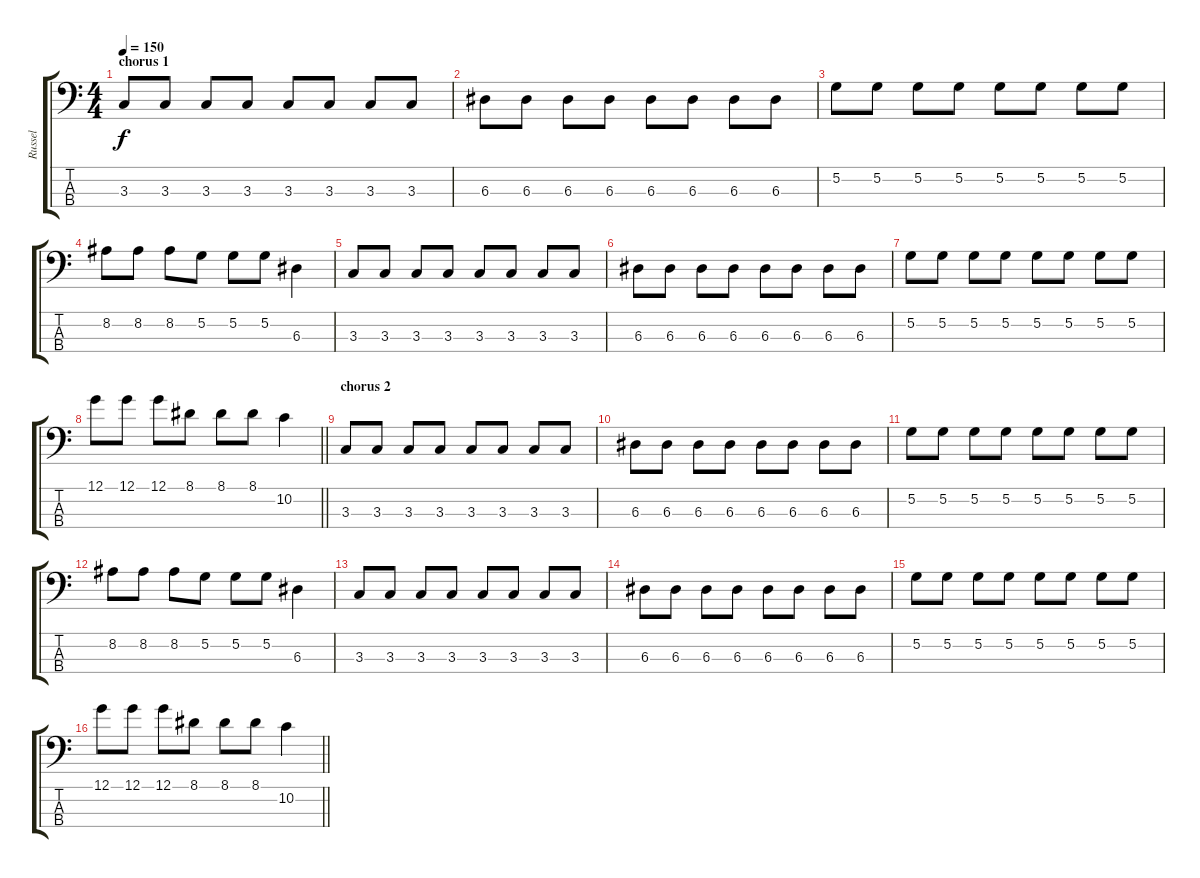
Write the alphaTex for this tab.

\track ("Russel" "Russel") {instrument electricbasspick}
\staff {score tabs}
\tuning (G2 D2 A1 E1) {hide}
\ts (4 4)
\section ("" "chorus 1")
\tempo 150
\clef f4
\ks c
3.3.8{dy f} 3.3.8 3.3.8 3.3.8 3.3.8 3.3.8 3.3.8 3.3.8 |
6.3.8 6.3.8 6.3.8 6.3.8 6.3.8 6.3.8 6.3.8 6.3.8 |
5.2.8 5.2.8 5.2.8 5.2.8 5.2.8 5.2.8 5.2.8 5.2.8 |
8.2.8 8.2.8 8.2.8 5.2.8 5.2.8 5.2.8 6.3.4 |
3.3.8 3.3.8 3.3.8 3.3.8 3.3.8 3.3.8 3.3.8 3.3.8 |
6.3.8 6.3.8 6.3.8 6.3.8 6.3.8 6.3.8 6.3.8 6.3.8 |
5.2.8 5.2.8 5.2.8 5.2.8 5.2.8 5.2.8 5.2.8 5.2.8 |
\barLineRight lightlight
12.1.8 12.1.8 12.1.8 8.1.8 8.1.8 8.1.8 10.2.4 |
\section ("" "chorus 2")
3.3.8 3.3.8 3.3.8 3.3.8 3.3.8 3.3.8 3.3.8 3.3.8 |
6.3.8 6.3.8 6.3.8 6.3.8 6.3.8 6.3.8 6.3.8 6.3.8 |
5.2.8 5.2.8 5.2.8 5.2.8 5.2.8 5.2.8 5.2.8 5.2.8 |
8.2.8 8.2.8 8.2.8 5.2.8 5.2.8 5.2.8 6.3.4 |
3.3.8 3.3.8 3.3.8 3.3.8 3.3.8 3.3.8 3.3.8 3.3.8 |
6.3.8 6.3.8 6.3.8 6.3.8 6.3.8 6.3.8 6.3.8 6.3.8 |
5.2.8 5.2.8 5.2.8 5.2.8 5.2.8 5.2.8 5.2.8 5.2.8 |
\barLineRight lightlight
12.1.8 12.1.8 12.1.8 8.1.8 8.1.8 8.1.8 10.2.4
